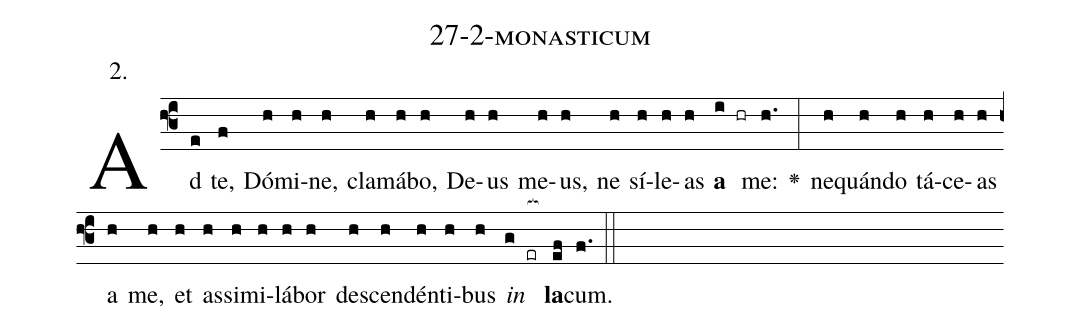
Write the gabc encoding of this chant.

name: 27-2-monasticum;
annotation: 2.;
%%
(f3)Ad(e) te,(f) Dó(h)mi(h)ne,(h) cla(h)má(h)bo,(h) De(h)us(h) me(h)us,(h) ne(h) sí(h)le(h)as(h) <b>a</b>(i hr) me:(h.) <v>\greheightstar</v>(:) ne(h)quán(h)do(h) tá(h)ce(h)as(h) a(h) me,(h) et(h) as(h)si(h)mi(h)lá(h)bor(h) de(h)scen(h)dén(h)ti(h)bus(h) <i>in</i>(g er[ocb:1{]) <b>la</b>(ef[ocb:0}])cum.(f.) (::)


%E(h) u(h) o(h) u(g) a(ef) e.(f.) (::)
